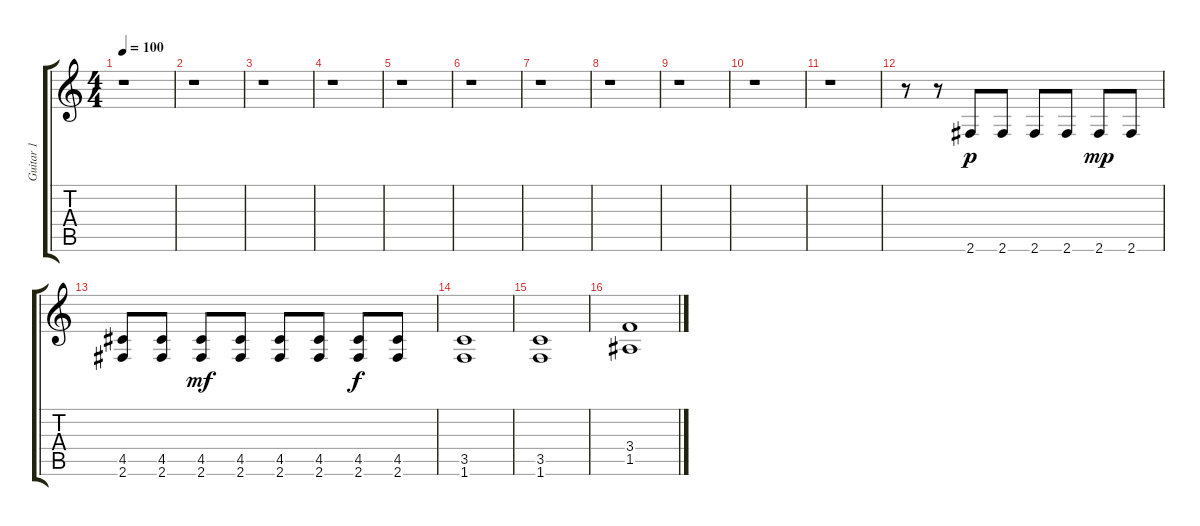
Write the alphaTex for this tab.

\track ("Guitar 1" "Guitar 1") {instrument overdrivenguitar}
\staff {score tabs}
\tuning (E4 B3 G3 D3 A2 E2) {hide}
\ts (4 4)
\tempo 100
\clef g2
\ks c
r.1{dy p} |
r.1 |
r.1 |
r.1 |
r.1 |
r.1 |
r.1 |
r.1 |
r.1 |
r.1 |
r.1 |
r.8 r.8 2.6.8 2.6.8 2.6.8 2.6.8 2.6.8{dy mp} 2.6.8 |
(4.5 2.6).8 (4.5 2.6).8 (4.5 2.6).8{dy mf} (4.5 2.6).8 (4.5 2.6).8 (4.5 2.6).8 (4.5 2.6).8{dy f} (4.5 2.6).8 |
(3.5 1.6).1 |
(3.5 1.6).1 |
(3.4 1.5).1
